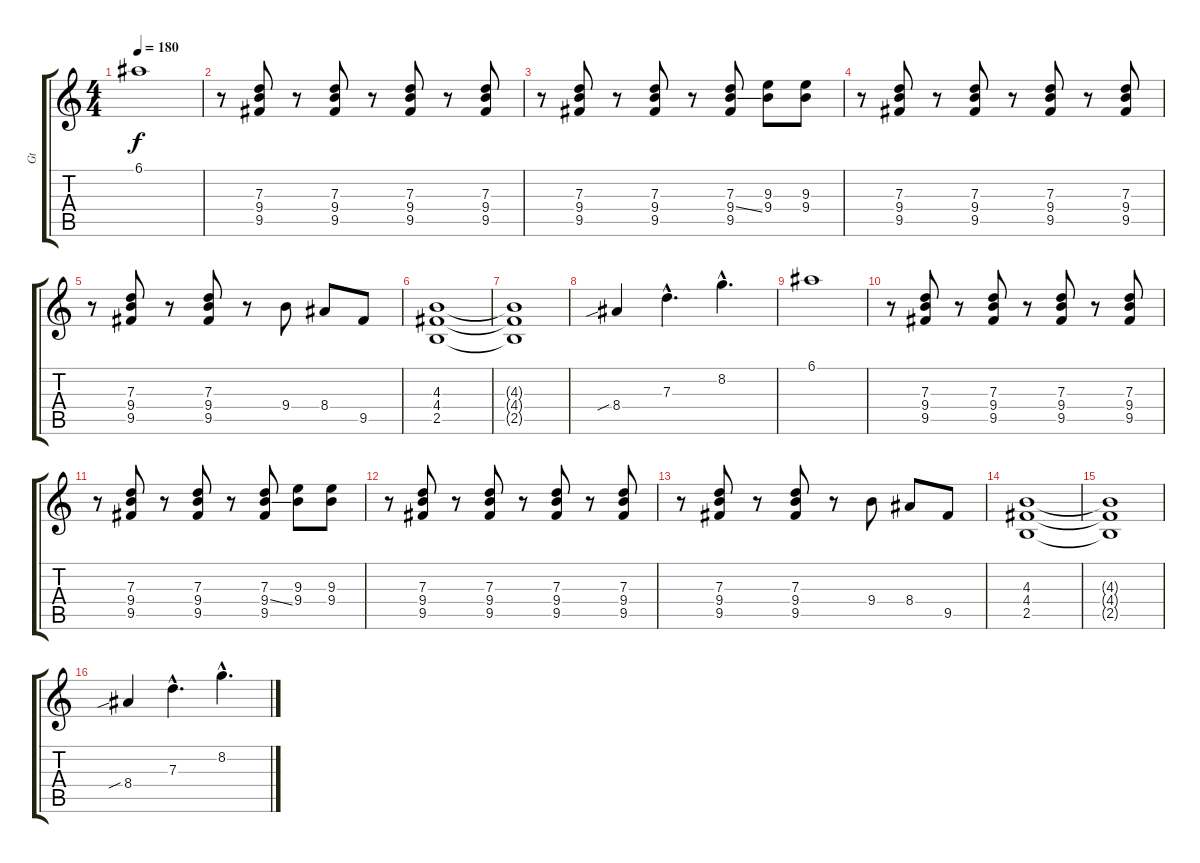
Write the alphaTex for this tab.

\track ("Gt" "Gt") {instrument distortionguitar}
\staff {score tabs}
\tuning (E4 B3 G3 D3 A2 E2) {hide}
\ts (4 4)
\tempo 180
\clef g2
\ks c
6.1.1{dy f} |
r.8 (7.3 9.4 9.5).8 r.8 (7.3 9.4 9.5).8 r.8 (7.3 9.4 9.5).8 r.8 (7.3 9.4 9.5).8 |
r.8 (7.3 9.4 9.5).8 r.8 (7.3 9.4 9.5).8 r.8 (7.3 9.4{ss} 9.5).8 (9.3 9.4).8 (9.3 9.4).8 |
r.8 (7.3 9.4 9.5).8 r.8 (7.3 9.4 9.5).8 r.8 (7.3 9.4 9.5).8 r.8 (7.3 9.4 9.5).8 |
r.8 (7.3 9.4 9.5).8 r.8 (7.3 9.4 9.5).8 r.8 9.4.8 8.4.8 9.5.8 |
(4.3 4.4 2.5).1 |
(4.3{t} 4.4{t} 2.5{t}).1 |
8.4{sib}.4 7.3{hac}.4{d} 8.2{hac}.4{d} |
6.1.1 |
r.8 (7.3 9.4 9.5).8 r.8 (7.3 9.4 9.5).8 r.8 (7.3 9.4 9.5).8 r.8 (7.3 9.4 9.5).8 |
r.8 (7.3 9.4 9.5).8 r.8 (7.3 9.4 9.5).8 r.8 (7.3 9.4{ss} 9.5).8 (9.3 9.4).8 (9.3 9.4).8 |
r.8 (7.3 9.4 9.5).8 r.8 (7.3 9.4 9.5).8 r.8 (7.3 9.4 9.5).8 r.8 (7.3 9.4 9.5).8 |
r.8 (7.3 9.4 9.5).8 r.8 (7.3 9.4 9.5).8 r.8 9.4.8 8.4.8 9.5.8 |
(4.3 4.4 2.5).1 |
(4.3{t} 4.4{t} 2.5{t}).1 |
8.4{sib}.4 7.3{hac}.4{d} 8.2{hac}.4{d}
